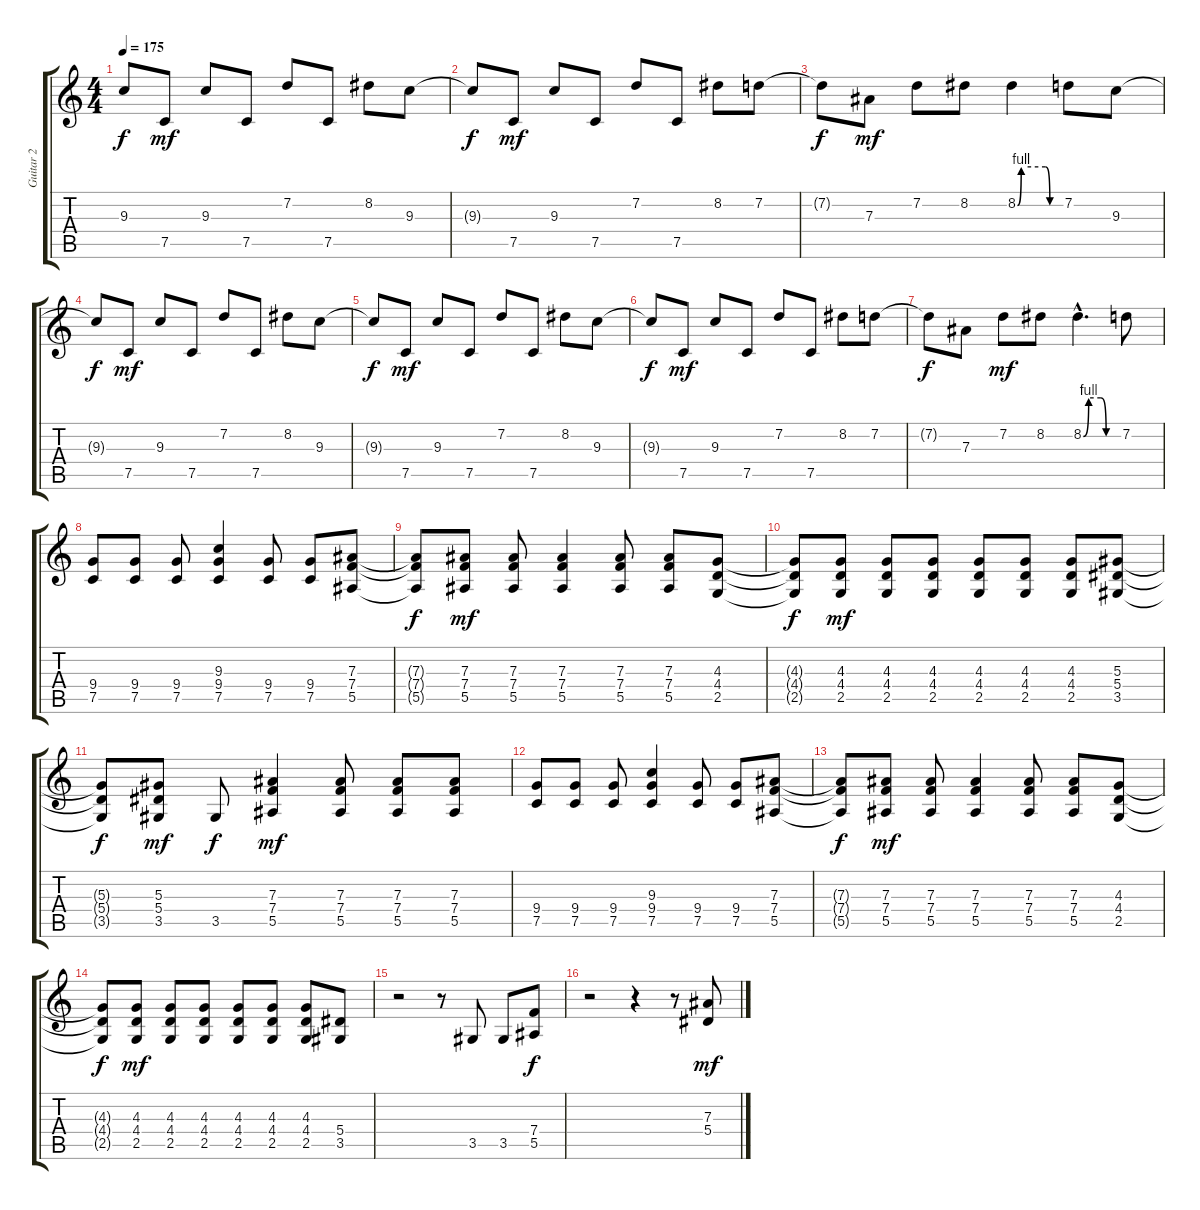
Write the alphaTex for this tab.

\track ("Guitar 2" "Guitar 2") {instrument distortionguitar}
\staff {score tabs}
\tuning (C4 G3 Eb3 Bb2 F2 C2) {hide}
\ts (4 4)
\tempo 175
\clef g2
\ks c
9.3{t}.8{dy f} 7.5.8{dy mf} 9.3.8 7.5.8 7.2.8 7.5.8 8.2.8 9.3.8 |
9.3{t}.8{dy f} 7.5.8{dy mf} 9.3.8 7.5.8 7.2.8 7.5.8 8.2.8 7.2.8 |
7.2{t}.8{dy f} 7.3.8{dy mf} 7.2.8 8.2.8 8.2{be (custom 0 0 5 4 39 4 45 0 60 0)}.4 7.2.8 9.3.8 |
9.3{t}.8{dy f} 7.5.8{dy mf} 9.3.8 7.5.8 7.2.8 7.5.8 8.2.8 9.3.8 |
9.3{t}.8{dy f} 7.5.8{dy mf} 9.3.8 7.5.8 7.2.8 7.5.8 8.2.8 9.3.8 |
9.3{t}.8{dy f} 7.5.8{dy mf} 9.3.8 7.5.8 7.2.8 7.5.8 8.2.8 7.2.8 |
7.2{t}.8{dy f} 7.3.8 7.2.8{dy mf} 8.2.8 8.2{be (custom 0 0 9 4 30 4 39 0 60 0) hac}.4{d} 7.2.8 |
(9.4 7.5).8 (9.4 7.5).8 (9.4 7.5).8 (9.3 9.4 7.5).4 (9.4 7.5).8 (9.4 7.5).8 (7.3 7.4 5.5).8 |
(7.3{t} 7.4{t} 5.5{t}).8{dy f} (7.3 7.4 5.5).8{dy mf} (7.3 7.4 5.5).8 (7.3 7.4 5.5).4 (7.3 7.4 5.5).8 (7.3 7.4 5.5).8 (4.3 4.4 2.5).8 |
(4.3{t} 4.4{t} 2.5{t}).8{dy f} (4.3 4.4 2.5).8{dy mf} (4.3 4.4 2.5).8 (4.3 4.4 2.5).8 (4.3 4.4 2.5).8 (4.3 4.4 2.5).8 (4.3 4.4 2.5).8 (5.3 5.4 3.5).8 |
(5.3{t} 5.4{t} 3.5{t}).8{dy f} (5.3 5.4 3.5).8{dy mf} 3.5.8{dy f} (7.3 7.4 5.5).4{dy mf} (7.3 7.4 5.5).8 (7.3 7.4 5.5).8 (7.3 7.4 5.5).8 |
(9.4 7.5).8 (9.4 7.5).8 (9.4 7.5).8 (9.3 9.4 7.5).4 (9.4 7.5).8 (9.4 7.5).8 (7.3 7.4 5.5).8 |
(7.3{t} 7.4{t} 5.5{t}).8{dy f} (7.3 7.4 5.5).8{dy mf} (7.3 7.4 5.5).8 (7.3 7.4 5.5).4 (7.3 7.4 5.5).8 (7.3 7.4 5.5).8 (4.3 4.4 2.5).8 |
(4.3{t} 4.4{t} 2.5{t}).8{dy f} (4.3 4.4 2.5).8{dy mf} (4.3 4.4 2.5).8 (4.3 4.4 2.5).8 (4.3 4.4 2.5).8 (4.3 4.4 2.5).8 (4.3 4.4 2.5).8 (5.4 3.5).8 |
r.2 r.8 3.5.8 3.5.8 (7.4 5.5).8{dy f} |
r.2 r.4 r.8 (7.3 5.4).8{dy mf}
